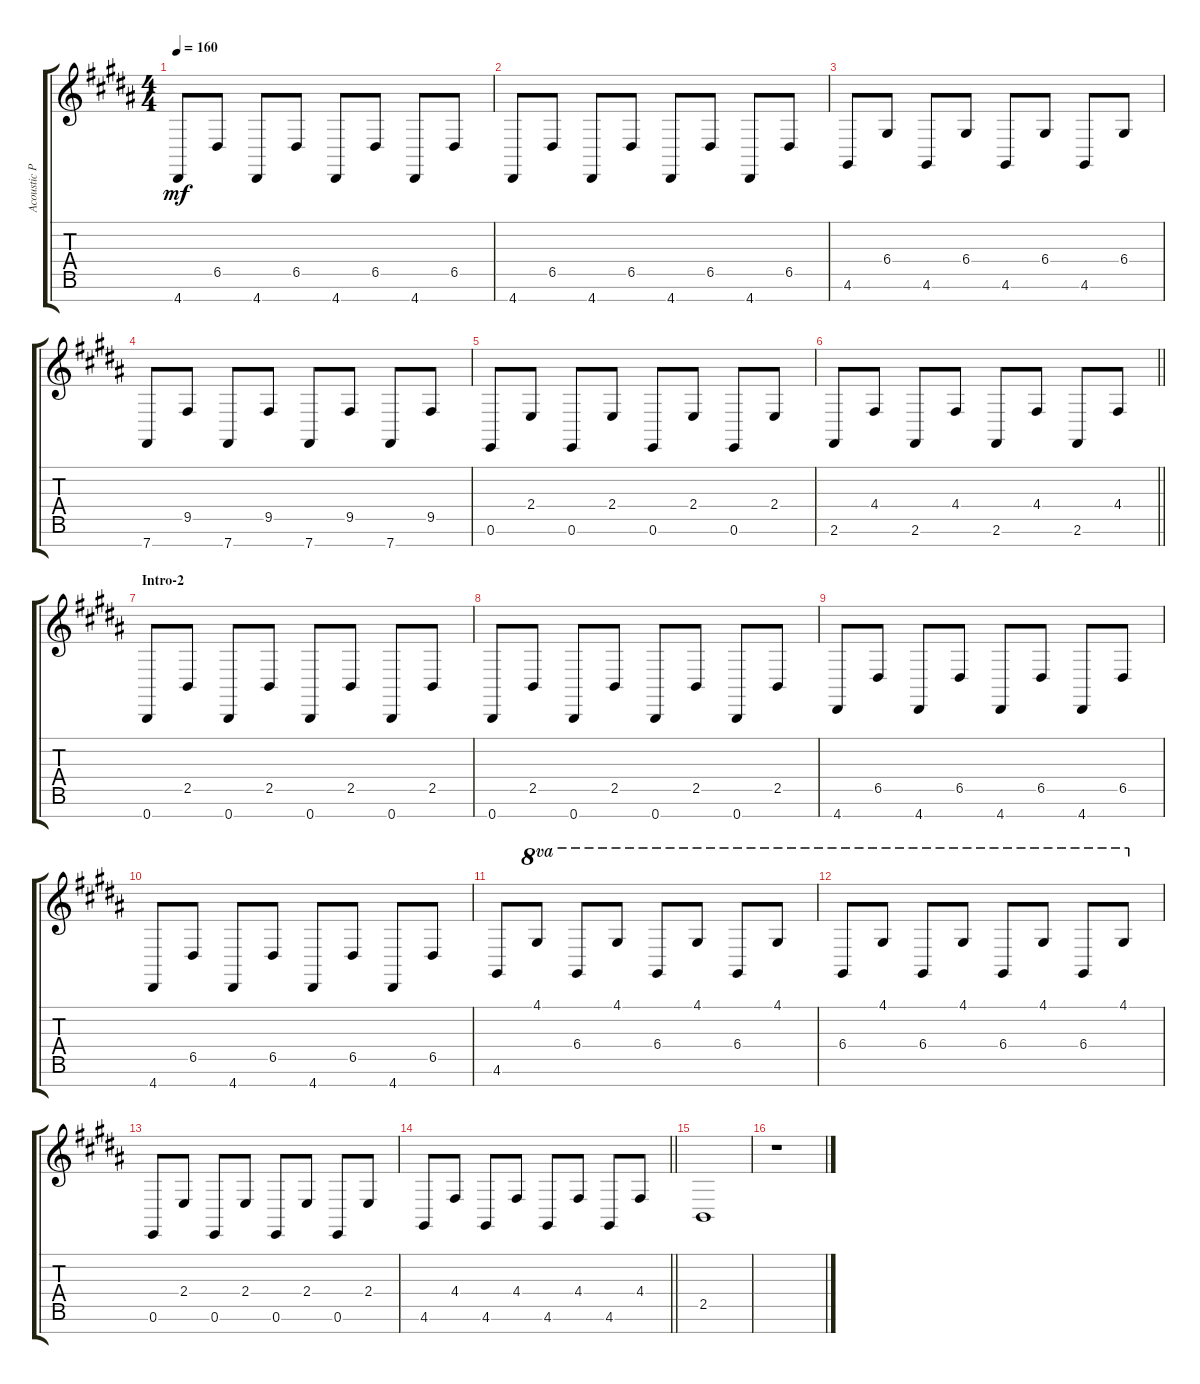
\track ("Acoustic Piano (Staff 2)" "Acoustic P") {instrument acousticgrandpiano}
\staff {score tabs}
\tuning (E4 B3 G3 D3 A2 E2 B1) {hide}
\ts (4 4)
\tempo 160
\clef g2
\ks b
4.7.8{dy mf} 6.5.8 4.7.8 6.5.8 4.7.8 6.5.8 4.7.8 6.5.8 |
4.7.8 6.5.8 4.7.8 6.5.8 4.7.8 6.5.8 4.7.8 6.5.8 |
4.6.8 6.4.8 4.6.8 6.4.8 4.6.8 6.4.8 4.6.8 6.4.8 |
7.7.8 9.5.8 7.7.8 9.5.8 7.7.8 9.5.8 7.7.8 9.5.8 |
0.6.8 2.4.8 0.6.8 2.4.8 0.6.8 2.4.8 0.6.8 2.4.8 |
\barLineRight lightlight
2.6.8 4.4.8 2.6.8 4.4.8 2.6.8 4.4.8 2.6.8 4.4.8 |
\section ("" "Intro-2")
0.7.8 2.5.8 0.7.8 2.5.8 0.7.8 2.5.8 0.7.8 2.5.8 |
0.7.8 2.5.8 0.7.8 2.5.8 0.7.8 2.5.8 0.7.8 2.5.8 |
4.7.8 6.5.8 4.7.8 6.5.8 4.7.8 6.5.8 4.7.8 6.5.8 |
4.7.8 6.5.8 4.7.8 6.5.8 4.7.8 6.5.8 4.7.8 6.5.8 |
4.6.8 4.1.8{ot 8va} 6.4.8{ot 8va} 4.1.8{ot 8va} 6.4.8{ot 8va} 4.1.8{ot 8va} 6.4.8{ot 8va} 4.1.8{ot 8va} |
6.4.8{ot 8va} 4.1.8{ot 8va} 6.4.8{ot 8va} 4.1.8{ot 8va} 6.4.8{ot 8va} 4.1.8{ot 8va} 6.4.8{ot 8va} 4.1.8{ot 8va} |
0.6.8 2.4.8 0.6.8 2.4.8 0.6.8 2.4.8 0.6.8 2.4.8 |
\barLineRight lightlight
4.6.8 4.4.8 4.6.8 4.4.8 4.6.8 4.4.8 4.6.8 4.4.8 |
\section ("" "")
2.5.1 |
r.1
